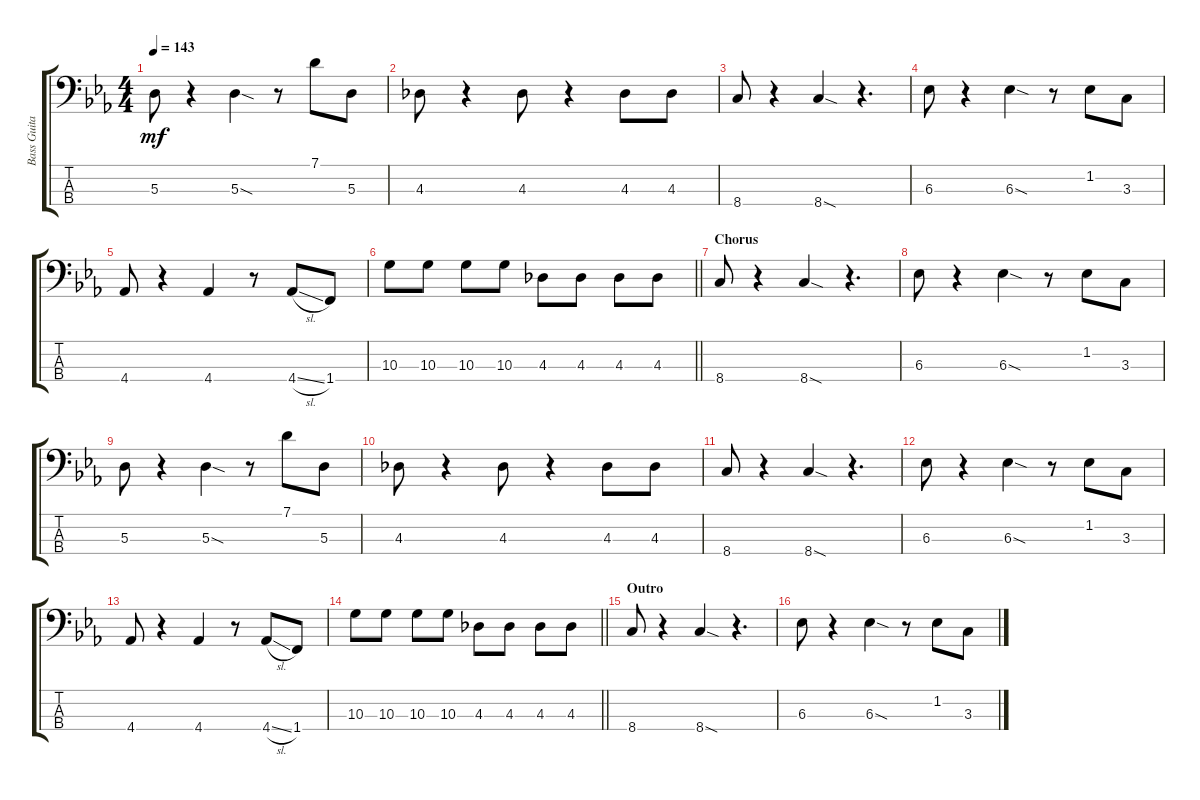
\track ("Bass Guitar" "Bass Guita") {instrument electricbassfinger}
\staff {score tabs}
\tuning (G2 D2 A1 E1) {hide}
\ts (4 4)
\tempo 143
\clef f4
\ks cminor
5.3.8{dy mf} r.4 5.3{sod}.4 r.8 7.1.8 5.3.8 |
4.3.8 r.4 4.3.8 r.4 4.3.8 4.3.8 |
8.4.8 r.4 8.4{sod}.4 r.4{d} |
6.3.8 r.4 6.3{sod}.4 r.8 1.2.8 3.3.8 |
4.4.8 r.4 4.4.4 r.8 4.4{sl}.8 1.4.8 |
\barLineRight lightlight
10.3.8 10.3.8 10.3.8 10.3.8 4.3.8 4.3.8 4.3.8 4.3.8 |
\section ("" "Chorus")
8.4.8 r.4 8.4{sod}.4 r.4{d} |
6.3.8 r.4 6.3{sod}.4 r.8 1.2.8 3.3.8 |
5.3.8 r.4 5.3{sod}.4 r.8 7.1.8 5.3.8 |
4.3.8 r.4 4.3.8 r.4 4.3.8 4.3.8 |
8.4.8 r.4 8.4{sod}.4 r.4{d} |
6.3.8 r.4 6.3{sod}.4 r.8 1.2.8 3.3.8 |
4.4.8 r.4 4.4.4 r.8 4.4{sl}.8 1.4.8 |
\barLineRight lightlight
10.3.8 10.3.8 10.3.8 10.3.8 4.3.8 4.3.8 4.3.8 4.3.8 |
\section ("" "Outro")
8.4.8 r.4 8.4{sod}.4 r.4{d} |
6.3.8 r.4 6.3{sod}.4 r.8 1.2.8 3.3.8
